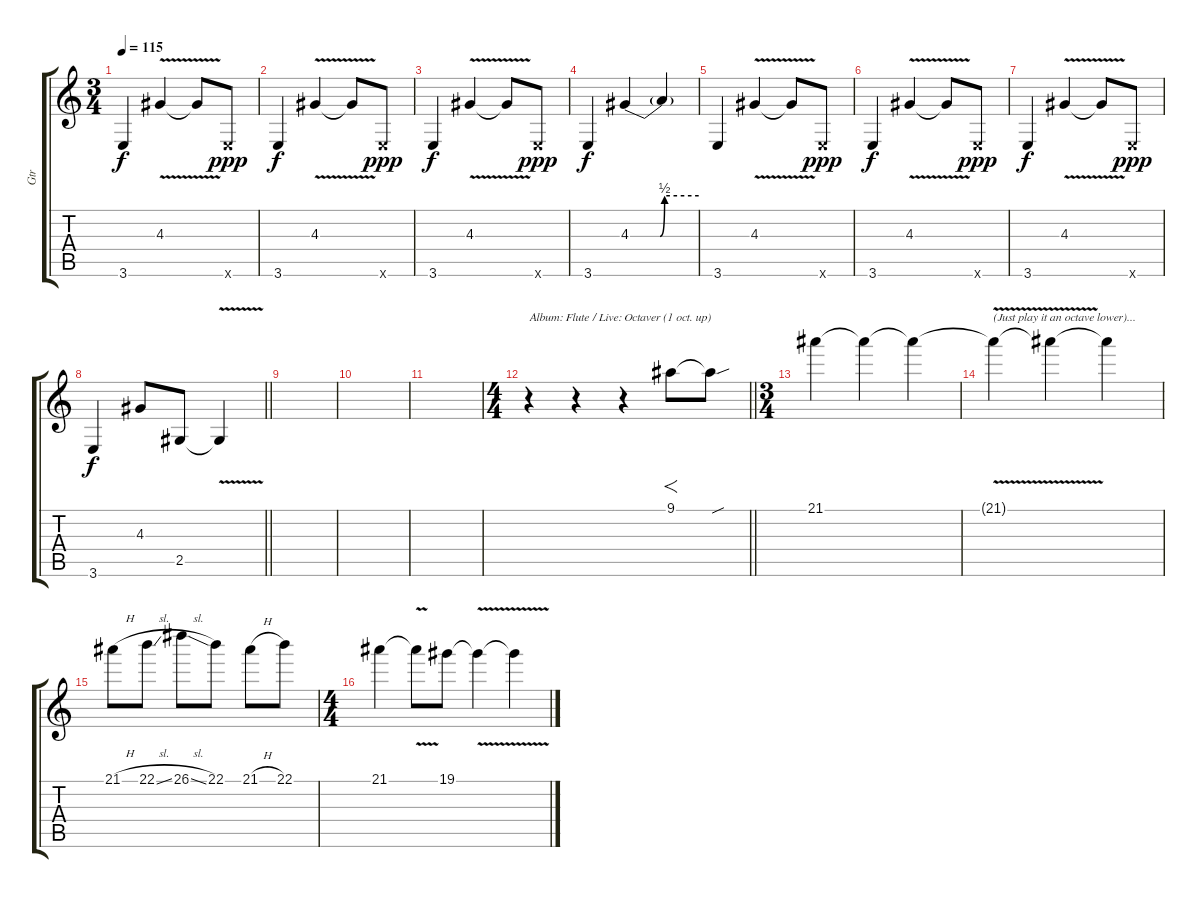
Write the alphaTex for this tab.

\track ("Gtr" "Gtr") {instrument electricguitarclean}
\staff {score tabs}
\tuning (Db4 Ab3 E3 B2 Gb2 Db2) {hide}
\ts (3 4)
\section ("" "")
\tempo 115
\clef g2
\ks c
3.6.4{dy f} 4.3{v}.4 4.3{t}.8 3.6{x}.8{dy ppp} |
3.6.4{dy f} 4.3{v}.4 4.3{t}.8 3.6{x}.8{dy ppp} |
3.6.4{dy f} 4.3{v}.4 4.3{t}.8 3.6{x}.8{dy ppp} |
3.6.4{dy f} 4.3{be (custom 0 0 26 0 30 2 60 2)}.4 4.3{t}.4 |
3.6.4 4.3{v}.4 4.3{t}.8 3.6{x}.8{dy ppp} |
3.6.4{dy f} 4.3{v}.4 4.3{t}.8 3.6{x}.8{dy ppp} |
3.6.4{dy f} 4.3{v}.4 4.3{t}.8 3.6{x}.8{dy ppp} |
\barLineRight lightlight
3.6.4{dy f} 4.3.8 2.5.8 2.5{v t}.4 |
\section ("" "")
|
|
|
\ts (4 4)
\barLineRight lightlight
r.4{txt "Album: Flute / Live: Octaver (1 oct. up)"} r.4 r.4 9.1.8{f} 9.1{sou t}.8 |
\ts (3 4)
\section ("" "")
21.1.4 21.1{t}.4 21.1{t}.4 |
21.1{v t}.4{txt "(Just play it an octave lower)..."} 21.1{t}.4 21.1{t}.4 |
21.1{h}.8 22.1{sl}.8 26.1{sl}.8 22.1.8 21.1{h}.8 22.1.8 |
\ts (4 4)
21.1.4 21.1{v t}.8 19.1.8 19.1{v t}.4 19.1{t}.4
